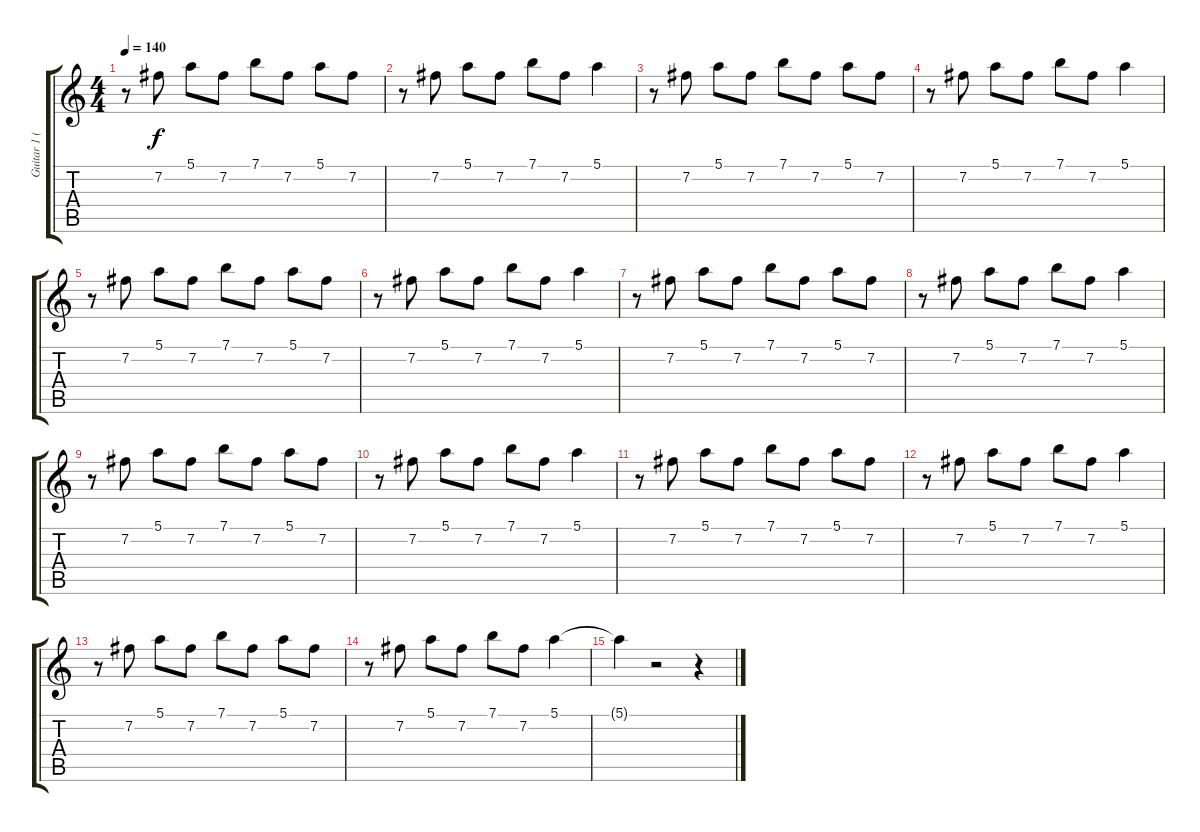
\track ("Guitar 1 (Distortion)" "Guitar 1 (") {instrument overdrivenguitar}
\staff {score tabs}
\tuning (E4 B3 G3 D3 A2 E2) {hide}
\ts (4 4)
\tempo 140
\clef g2
\ks c
r.8{dy f} 7.2.8 5.1.8 7.2.8 7.1.8 7.2.8 5.1.8 7.2.8 |
r.8 7.2.8 5.1.8 7.2.8 7.1.8 7.2.8 5.1.4 |
r.8 7.2.8 5.1.8 7.2.8 7.1.8 7.2.8 5.1.8 7.2.8 |
r.8 7.2.8 5.1.8 7.2.8 7.1.8 7.2.8 5.1.4 |
r.8 7.2.8 5.1.8 7.2.8 7.1.8 7.2.8 5.1.8 7.2.8 |
r.8 7.2.8 5.1.8 7.2.8 7.1.8 7.2.8 5.1.4 |
r.8 7.2.8 5.1.8 7.2.8 7.1.8 7.2.8 5.1.8 7.2.8 |
r.8 7.2.8 5.1.8 7.2.8 7.1.8 7.2.8 5.1.4 |
r.8 7.2.8 5.1.8 7.2.8 7.1.8 7.2.8 5.1.8 7.2.8 |
r.8 7.2.8 5.1.8 7.2.8 7.1.8 7.2.8 5.1.4 |
r.8 7.2.8 5.1.8 7.2.8 7.1.8 7.2.8 5.1.8 7.2.8 |
r.8 7.2.8 5.1.8 7.2.8 7.1.8 7.2.8 5.1.4 |
r.8 7.2.8 5.1.8 7.2.8 7.1.8 7.2.8 5.1.8 7.2.8 |
r.8 7.2.8 5.1.8 7.2.8 7.1.8 7.2.8 5.1.4 |
5.1{t}.4 r.2 r.4
